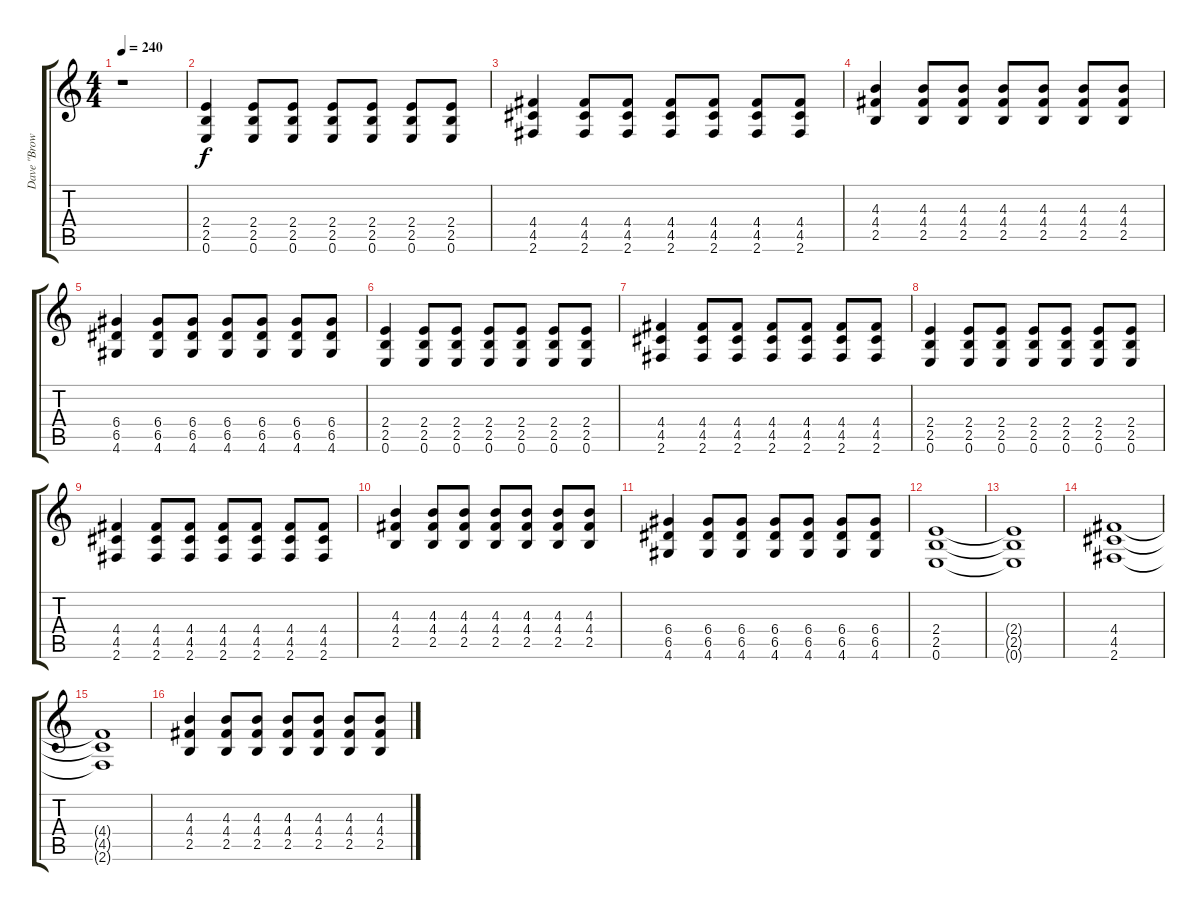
\track ("Dave \"Brownsound\" Baksh" "Dave \"Brow") {instrument distortionguitar}
\staff {score tabs}
\tuning (E4 B3 G3 D3 A2 E2) {hide}
\ts (4 4)
\tempo 240
\clef g2
\ks c
r.1{dy f instrument distortionguitar} |
(2.4 2.5 0.6).4 (2.4 2.5 0.6).8 (2.4 2.5 0.6).8 (2.4 2.5 0.6).8 (2.4 2.5 0.6).8 (2.4 2.5 0.6).8 (2.4 2.5 0.6).8 |
(4.4 4.5 2.6).4 (4.4 4.5 2.6).8 (4.4 4.5 2.6).8 (4.4 4.5 2.6).8 (4.4 4.5 2.6).8 (4.4 4.5 2.6).8 (4.4 4.5 2.6).8 |
(4.3 4.4 2.5).4 (4.3 4.4 2.5).8 (4.3 4.4 2.5).8 (4.3 4.4 2.5).8 (4.3 4.4 2.5).8 (4.3 4.4 2.5).8 (4.3 4.4 2.5).8 |
(6.4 6.5 4.6).4 (6.4 6.5 4.6).8 (6.4 6.5 4.6).8 (6.4 6.5 4.6).8 (6.4 6.5 4.6).8 (6.4 6.5 4.6).8 (6.4 6.5 4.6).8 |
(2.4 2.5 0.6).4 (2.4 2.5 0.6).8 (2.4 2.5 0.6).8 (2.4 2.5 0.6).8 (2.4 2.5 0.6).8 (2.4 2.5 0.6).8 (2.4 2.5 0.6).8 |
(4.4 4.5 2.6).4 (4.4 4.5 2.6).8 (4.4 4.5 2.6).8 (4.4 4.5 2.6).8 (4.4 4.5 2.6).8 (4.4 4.5 2.6).8 (4.4 4.5 2.6).8 |
(2.4 2.5 0.6).4 (2.4 2.5 0.6).8 (2.4 2.5 0.6).8 (2.4 2.5 0.6).8 (2.4 2.5 0.6).8 (2.4 2.5 0.6).8 (2.4 2.5 0.6).8 |
(4.4 4.5 2.6).4 (4.4 4.5 2.6).8 (4.4 4.5 2.6).8 (4.4 4.5 2.6).8 (4.4 4.5 2.6).8 (4.4 4.5 2.6).8 (4.4 4.5 2.6).8 |
(4.3 4.4 2.5).4 (4.3 4.4 2.5).8 (4.3 4.4 2.5).8 (4.3 4.4 2.5).8 (4.3 4.4 2.5).8 (4.3 4.4 2.5).8 (4.3 4.4 2.5).8 |
(6.4 6.5 4.6).4 (6.4 6.5 4.6).8 (6.4 6.5 4.6).8 (6.4 6.5 4.6).8 (6.4 6.5 4.6).8 (6.4 6.5 4.6).8 (6.4 6.5 4.6).8 |
(2.4 2.5 0.6).1 |
(2.4{t} 2.5{t} 0.6{t}).1 |
(4.4 4.5 2.6).1 |
(4.4{t} 4.5{t} 2.6{t}).1 |
(4.3 4.4 2.5).4 (4.3 4.4 2.5).8 (4.3 4.4 2.5).8 (4.3 4.4 2.5).8 (4.3 4.4 2.5).8 (4.3 4.4 2.5).8 (4.3 4.4 2.5).8
